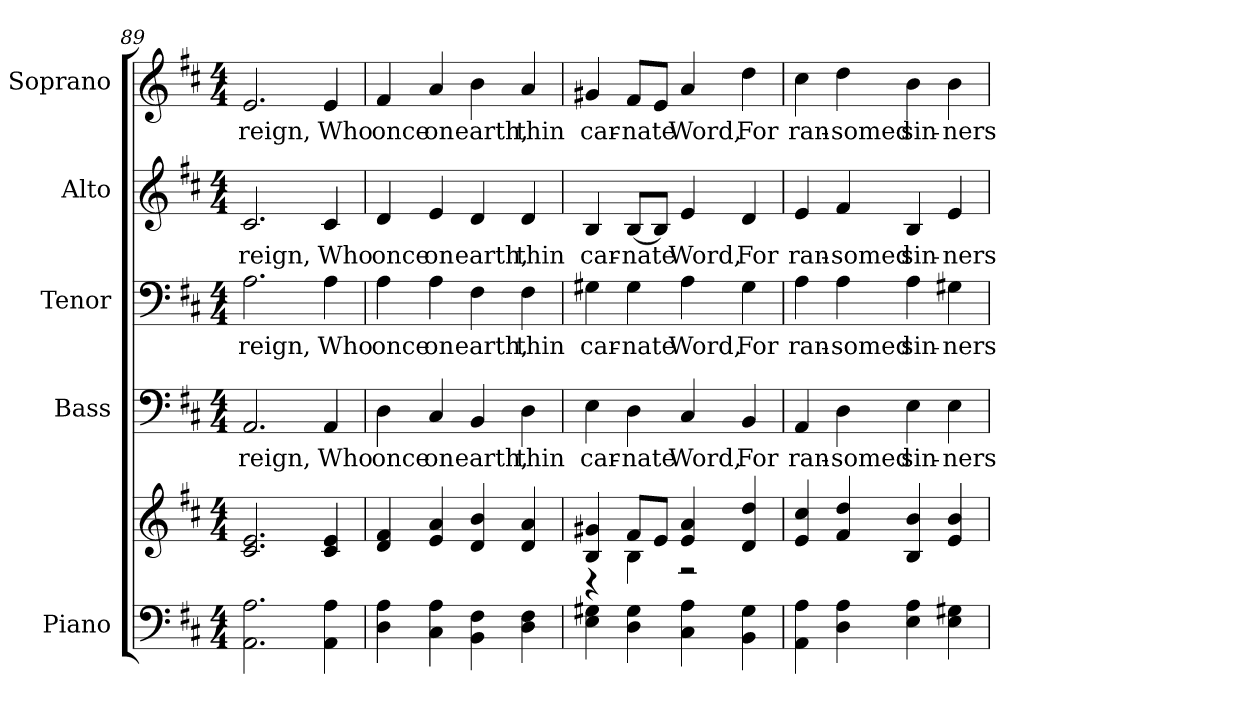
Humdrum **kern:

**kern	**kern	**kern	**text	**kern	**text	**kern	**text	**kern	**text
*part5	*part5	*part4	*part4	*part3	*part3	*part2	*part2	*part1	*part1
*staff6	*staff5	*staff4	*staff4	*staff3	*staff3	*staff2	*staff2	*staff1	*staff1
*I"Piano	*	*I"Bass	*	*I"Tenor	*	*I"Alto	*	*I"Soprano	*
*I'Pno.	*	*I'B.	*	*I'T.	*	*I'A.	*	*I'S.	*
!!LO:PB:g=z
*clefF4	*clefG2	*clefF4	*	*clefF4	*	*clefG2	*	*clefG2	*
*k[f#c#]	*k[f#c#]	*k[f#c#]	*	*k[f#c#]	*	*k[f#c#]	*	*k[f#c#]	*
*D:	*D:	*D:	*	*D:	*	*D:	*	*D:	*
*M4/4	*M4/4	*M4/4	*	*M4/4	*	*M4/4	*	*M4/4	*
=89	=89	=89	=89	=89	=89	=89	=89	=89	=89
!	!	!	!LO:LY:b:color=#000000	!	!	!	!	!	!
!	!	!	!	!	!LO:LY:b:color=#000000	!	!	!	!
!	!	!	!	!	!	!	!LO:LY:b:color=#000000	!	!
!	!	!	!	!	!	!	!	!	!LO:LY:b:color=#000000
2.AAi\ 2.Ai	2.c#i/ 2.ei	2.AAi/	reign,	2.Ai\	reign,	2.c#i/	reign,	2.ei/	reign,
!	!	!	!LO:LY:b:color=#000000	!	!	!	!	!	!
!	!	!	!	!	!LO:LY:b:color=#000000	!	!	!	!
!	!	!	!	!	!	!	!LO:LY:b:color=#000000	!	!
!	!	!	!	!	!	!	!	!	!LO:LY:b:color=#000000
4AAi\ 4Ai	4c#i/ 4ei	4AAi/	Who	4Ai\	Who	4c#i/	Who	4ei/	Who
=90	=90	=90	=90	=90	=90	=90	=90	=90	=90
!	!	!	!LO:LY:b:color=#000000	!	!	!	!	!	!
!	!	!	!	!	!LO:LY:b:color=#000000	!	!	!	!
!	!	!	!	!	!	!	!LO:LY:b:color=#000000	!	!
!	!	!	!	!	!	!	!	!	!LO:LY:b:color=#000000
4Di\ 4Ai	4di/ 4f#i	4Di\	once	4Ai\	once	4di/	once	4f#i/	once
!	!	!	!LO:LY:b:color=#000000	!	!	!	!	!	!
!	!	!	!	!	!LO:LY:b:color=#000000	!	!	!	!
!	!	!	!	!	!	!	!LO:LY:b:color=#000000	!	!
!	!	!	!	!	!	!	!	!	!LO:LY:b:color=#000000
4C#i\ 4Ai	4ei/ 4ai	4C#i/	on	4Ai\	on	4ei/	on	4ai/	on
!	!	!	!LO:LY:b:color=#000000	!	!	!	!	!	!
!	!	!	!	!	!LO:LY:b:color=#000000	!	!	!	!
!	!	!	!	!	!	!	!LO:LY:b:color=#000000	!	!
!	!	!	!	!	!	!	!	!	!LO:LY:b:color=#000000
4BBi\ 4F#i	4di/ 4bi	4BBi/	earth,	4F#i\	earth,	4di/	earth,	4bi\	earth,
!	!	!	!LO:LY:b:color=#000000	!	!	!	!	!	!
!	!	!	!	!	!LO:LY:b:color=#000000	!	!	!	!
!	!	!	!	!	!	!	!LO:LY:b:color=#000000	!	!
!	!	!	!	!	!	!	!	!	!LO:LY:b:color=#000000
4Di\ 4F#i	4di/ 4ai	4Di\	thin	4F#i\	thin	4di/	thin	4ai/	thin
!!LO:PB:g=z
=91	=91	=91	=91	=91	=91	=91	=91	=91	=91
*	*^	*	*	*	*	*	*	*	*
!	!	!	!	!LO:LY:b:color=#000000	!	!	!	!	!	!
!	!	!	!	!	!	!LO:LY:b:color=#000000	!	!	!	!
!	!	!	!	!	!	!	!	!LO:LY:b:color=#000000	!	!
!	!	!	!	!	!	!	!	!	!	!LO:LY:b:color=#000000
4Ei\ 4G#Xi	4Bi/ 4g#Xi	4r	4Ei\	car-	4G#Xi\	car-	4Bi/	car-	4g#Xi/	car-
!	!	!	!	!LO:LY:b:color=#000000	!	!	!	!	!	!
!	!	!	!	!	!	!LO:LY:b:color=#000000	!	!	!	!
!	!	!	!	!	!	!	!	!LO:LY:b:color=#000000	!	!
!	!	!	!	!	!	!	!	!	!	!LO:LY:b:color=#000000
4Di\ 4G#i	8f#i/L	4Bi\	4Di\	-nate	4G#i\	-nate	[<8Bi/L	-nate	8f#i/L	-nate
.	8ei/J	.	.	.	.	.	8Bi/J]	.	8ei/J	.
!	!	!	!	!LO:LY:b:color=#000000	!	!	!	!	!	!
!	!	!	!	!	!	!LO:LY:b:color=#000000	!	!	!	!
!	!	!	!	!	!	!	!	!LO:LY:b:color=#000000	!	!
!	!	!	!	!	!	!	!	!	!	!LO:LY:b:color=#000000
4C#i\ 4Ai	4ei/ 4ai	2r	4C#i/	Word,	4Ai\	Word,	4ei/	Word,	4ai/	Word,
!	!	!	!	!LO:LY:b:color=#000000	!	!	!	!	!	!
!	!	!	!	!	!	!LO:LY:b:color=#000000	!	!	!	!
!	!	!	!	!	!	!	!	!LO:LY:b:color=#000000	!	!
!	!	!	!	!	!	!	!	!	!	!LO:LY:b:color=#000000
4BBi\ 4G#i	4di/ 4ddi	.	4BBi/	For	4G#i\	For	4di/	For	4ddi\	For
*	*v	*v	*	*	*	*	*	*	*	*
=92	=92	=92	=92	=92	=92	=92	=92	=92	=92
!	!	!	!LO:LY:b:color=#000000	!	!	!	!	!	!
!	!	!	!	!	!LO:LY:b:color=#000000	!	!	!	!
!	!	!	!	!	!	!	!LO:LY:b:color=#000000	!	!
!	!	!	!	!	!	!	!	!	!LO:LY:b:color=#000000
4AAi\ 4Ai	4ei/ 4cc#i	4AAi/	ran-	4Ai\	ran-	4ei/	ran-	4cc#i\	ran-
!	!	!	!LO:LY:b:color=#000000	!	!	!	!	!	!
!	!	!	!	!	!LO:LY:b:color=#000000	!	!	!	!
!	!	!	!	!	!	!	!LO:LY:b:color=#000000	!	!
!	!	!	!	!	!	!	!	!	!LO:LY:b:color=#000000
4Di\ 4Ai	4f#i/ 4ddi	4Di\	-somed	4Ai\	-somed	4f#i/	-somed	4ddi\	-somed
!	!	!	!LO:LY:b:color=#000000	!	!	!	!	!	!
!	!	!	!	!	!LO:LY:b:color=#000000	!	!	!	!
!	!	!	!	!	!	!	!LO:LY:b:color=#000000	!	!
!	!	!	!	!	!	!	!	!	!LO:LY:b:color=#000000
4Ei\ 4Ai	4Bi/ 4bi	4Ei\	sin-	4Ai\	sin-	4Bi/	sin-	4bi\	sin-
!	!	!	!LO:LY:b:color=#000000	!	!	!	!	!	!
!	!	!	!	!	!LO:LY:b:color=#000000	!	!	!	!
!	!	!	!	!	!	!	!LO:LY:b:color=#000000	!	!
!	!	!	!	!	!	!	!	!	!LO:LY:b:color=#000000
4Ei\ 4G#Xi	4ei/ 4bi	4Ei\	-ners	4G#Xi\	-ners	4ei/	-ners	4bi\	-ners
=	=	=	=	=	=	=	=	=	=
*-	*-	*-	*-	*-	*-	*-	*-	*-	*-
